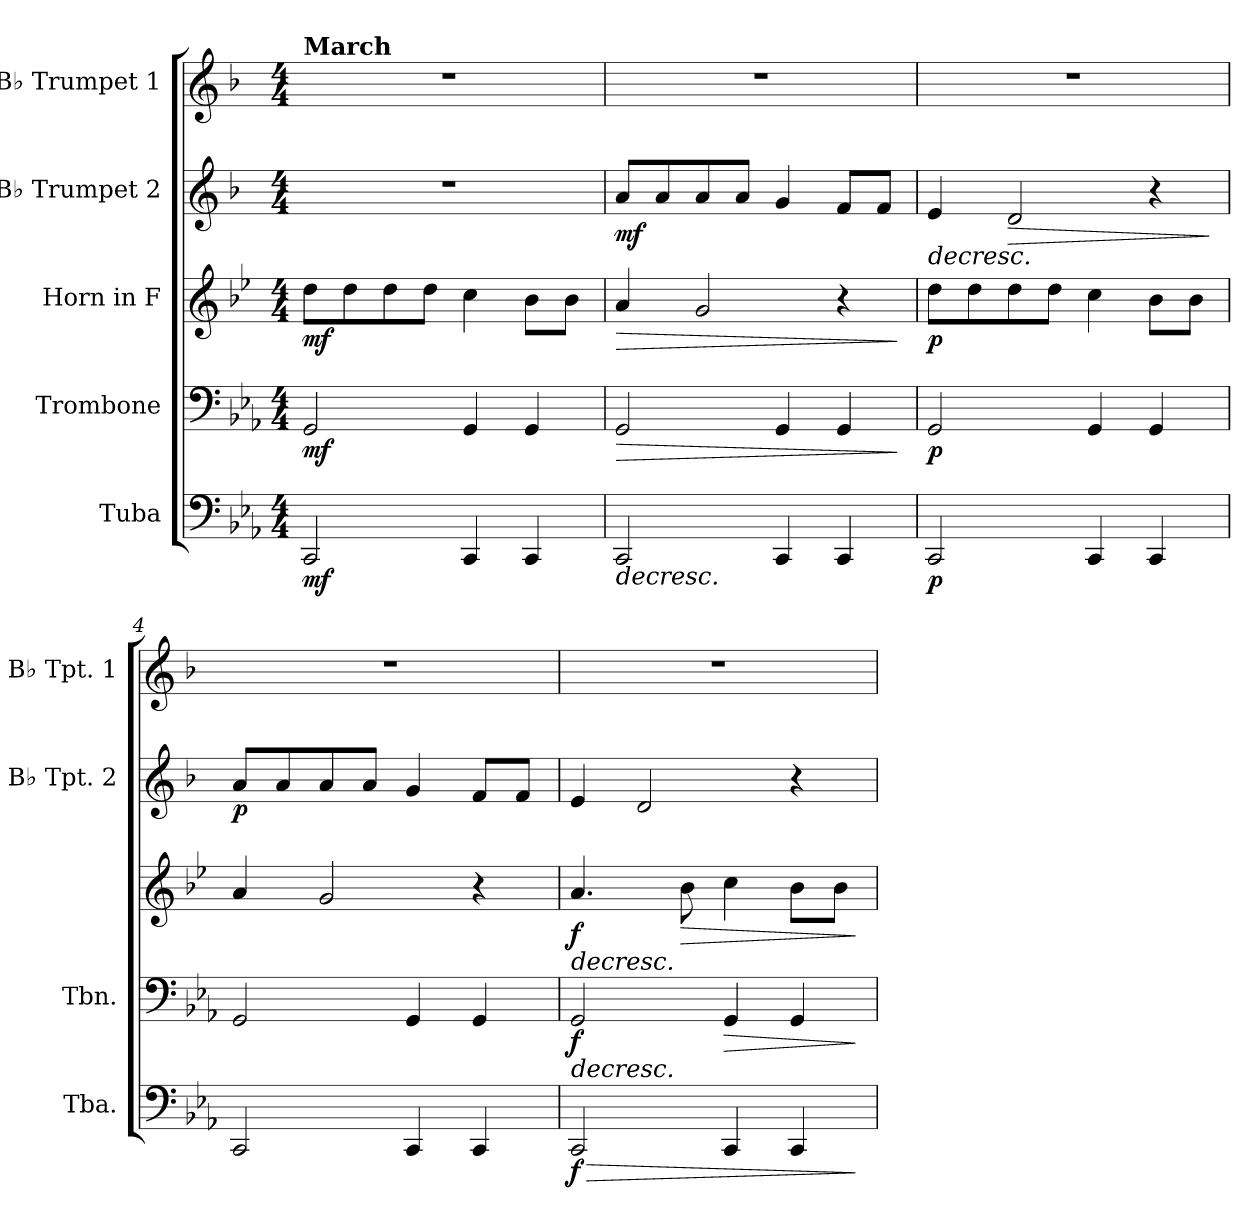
**kern	**dynam	**kern	**dynam	**kern	**dynam	**kern	**dynam	**kern
*part5	*part5	*part4	*part4	*part3	*part3	*part2	*part2	*part1
*staff5	*staff5	*staff4	*staff4	*staff3	*staff3	*staff2	*staff2	*staff1
*I"Tuba	*	*I"Trombone	*	*I"Horn in F	*	*I"B♭ Trumpet 2	*	*I"B♭ Trumpet 1
*I'Tba.	*	*I'Tbn.	*	*	*	*I'B♭ Tpt. 2	*	*I'B♭ Tpt. 1
*clefF4	*	*clefF4	*	*clefG2	*	*clefG2	*	*clefG2
*	*	*	*	*ITrd4c7	*	*ITrd1c2	*	*ITrd1c2
*k[b-e-a-]	*	*k[b-e-a-]	*	*k[b-e-a-]	*	*k[b-e-a-]	*	*k[b-e-a-]
*M4/4	*	*M4/4	*	*M4/4	*	*M4/4	*	*M4/4
*MM120	*	*MM120	*	*MM120	*	*MM120	*	*MM120
=1	=1	=1	=1	=1	=1	=1	=1	=1
!	!	!	!	!	!	!	!	!LO:TX:a:B:t=March
!	!LO:DY:b	!	!LO:DY:b	!	!LO:DY:b	!	!	!
2CC/	mf	2GG/	mf	8g\L	mf	1r	.	1r
.	.	.	.	8g\	.	.	.	.
.	.	.	.	8g\	.	.	.	.
.	.	.	.	8g\J	.	.	.	.
4CC/	.	4GG/	.	4f\	.	.	.	.
4CC/	.	4GG/	.	8e-\L	.	.	.	.
.	.	.	.	8e-\J	.	.	.	.
=2	=2	=2	=2	=2	=2	=2	=2	=2
!	!LO:HP:b	!	!LO:HP:b	!	!LO:HP:b	!	!LO:DY:b	!
2CC/	>	2GG/	>	4d/	>	8g/L	mf	1r
.	.	.	.	.	.	8g/	.	.
.	.	.	.	2c/	.	8g/	.	.
.	.	.	.	.	.	8g/J	.	.
4CC/	.	4GG/	.	.	.	4f/	.	.
4CC/	.	4GG/	.	4r	.	8e-/L	.	.
.	.	.	.	.	.	8e-/J	.	.
.	.	.	]	.	]	.	]	.
=3	=3	=3	=3	=3	=3	=3	=3	=3
!	!LO:DY:b	!	!LO:DY:b	!	!LO:DY:b	!	!LO:HP:b	!
2CC/	p	2GG/	p	8g\L	p	4d/	>	1r
.	.	.	.	8g\	.	.	.	.
!	!	!	!	!	!	!	!LO:HP:b	!
.	.	.	.	8g\	.	2c/	>	.
.	.	.	.	8g\J	.	.	.	.
4CC/	.	4GG/	.	4f\	.	.	.	.
4CC/	.	4GG/	.	8e-\L	.	4r	.	.
.	.	.	.	8e-\J	.	.	.	.
.	.	.	.	.	.	.	]	.
=4	=4	=4	=4	=4	=4	=4	=4	=4
!	!	!	!	!	!	!	!LO:DY:b	!
2CC/	.	2GG/	.	4d/	.	8g/L	p	1r
.	.	.	.	.	.	8g/	.	.
.	.	.	.	2c/	.	8g/	.	.
.	.	.	.	.	.	8g/J	.	.
4CC/	.	4GG/	.	.	.	4f/	.	.
4CC/	.	4GG/	.	4r	.	8e-/L	.	.
.	.	.	.	.	.	8e-/J	.	.
.	]	.	]	.	]	.	.	.
!!LO:LB:g=z
=5	=5	=5	=5	=5	=5	=5	=5	=5
!	!LO:HP:b	!	!LO:HP:b	!	!LO:HP:b	!	!	!
!	!LO:DY:n=1:b	!	!LO:DY:n=1:b	!	!LO:DY:n=1:b	!	!	!
2CC/	> f	2GG/	> f	4.d/	> f	4d/	.	1r
.	.	.	.	.	.	2c/	.	.
!	!	!	!	!	!LO:HP:b	!	!	!
.	.	.	.	8e-\	>	.	.	.
!	!	!	!LO:HP:b	!	!	!	!	!
4CC/	.	4GG/	>	4f\	.	.	.	.
4CC/	.	4GG/	.	8e-\L	.	4r	.	.
.	.	.	.	8e-\J	.	.	.	.
.	]	.	]	.	]	.	.	.
=	=	=	=	=	=	=	=	=
*-	*-	*-	*-	*-	*-	*-	*-	*-
